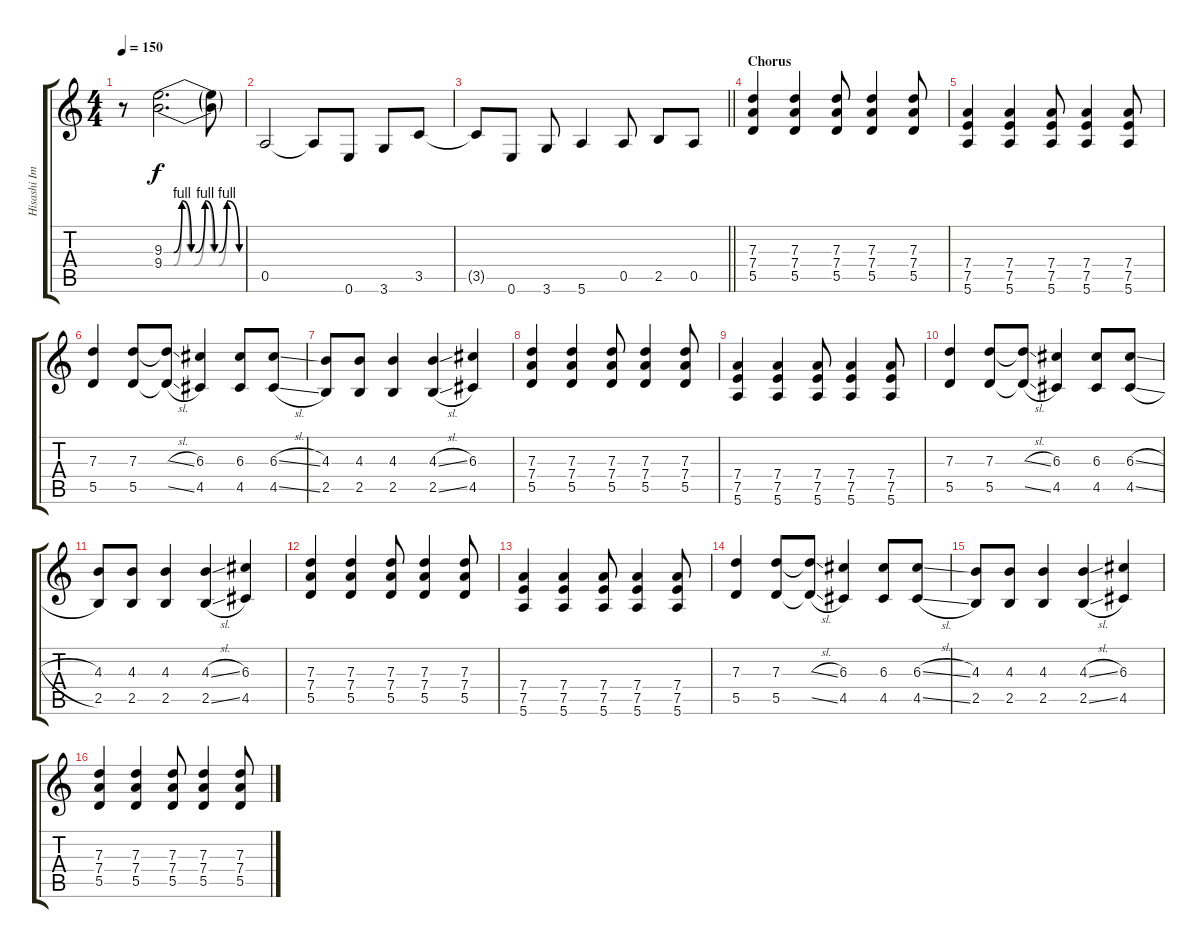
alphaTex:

\track ("Hisashi Imai" "Hisashi Im") {instrument overdrivenguitar}
\staff {score tabs}
\tuning (E4 B3 G3 D3 A2 E2) {hide}
\ts (4 4)
\tempo 150
\clef g2
\ks c
r.8{dy f} (9.3{be (custom 0 0 7 0 13 4 20 0 23 0 30 4 37 0 40 0 46 4 55 0 60 0)} 9.4{be (custom 0 0 7 0 13 4 19 0 22 0 30 4 36 0 40 0 46 4 55 0 60 0)}).2{d} (9.3{t} 9.4{t}).8 |
0.5.2 0.5{t}.8 0.6.8 3.6.8 3.5.8 |
\barLineRight lightlight
3.5{t}.8 0.6.8 3.6.8 5.6.4 0.5.8 2.5.8 0.5.8 |
\section ("" "Chorus")
(7.3 7.4 5.5).4 (7.3 7.4 5.5).4 (7.3 7.4 5.5).8 (7.3 7.4 5.5).4 (7.3 7.4 5.5).8 |
(7.4 7.5 5.6).4 (7.4 7.5 5.6).4 (7.4 7.5 5.6).8 (7.4 7.5 5.6).4 (7.4 7.5 5.6).8 |
(7.3 5.5).4 (7.3 5.5).8 (7.3{sl t} 5.5{sl t}).8 (6.3 4.5).4 (6.3 4.5).8 (6.3{sl} 4.5{sl}).8 |
(4.3 2.5).8 (4.3 2.5).8 (4.3 2.5).4 (4.3{sl} 2.5{sl}).4 (6.3 4.5).4 |
(7.3 7.4 5.5).4 (7.3 7.4 5.5).4 (7.3 7.4 5.5).8 (7.3 7.4 5.5).4 (7.3 7.4 5.5).8 |
(7.4 7.5 5.6).4 (7.4 7.5 5.6).4 (7.4 7.5 5.6).8 (7.4 7.5 5.6).4 (7.4 7.5 5.6).8 |
(7.3 5.5).4 (7.3 5.5).8 (7.3{sl t} 5.5{sl t}).8 (6.3 4.5).4 (6.3 4.5).8 (6.3{sl} 4.5{sl}).8 |
(4.3 2.5).8 (4.3 2.5).8 (4.3 2.5).4 (4.3{sl} 2.5{sl}).4 (6.3 4.5).4 |
(7.3 7.4 5.5).4 (7.3 7.4 5.5).4 (7.3 7.4 5.5).8 (7.3 7.4 5.5).4 (7.3 7.4 5.5).8 |
(7.4 7.5 5.6).4 (7.4 7.5 5.6).4 (7.4 7.5 5.6).8 (7.4 7.5 5.6).4 (7.4 7.5 5.6).8 |
(7.3 5.5).4 (7.3 5.5).8 (7.3{sl t} 5.5{sl t}).8 (6.3 4.5).4 (6.3 4.5).8 (6.3{sl} 4.5{sl}).8 |
(4.3 2.5).8 (4.3 2.5).8 (4.3 2.5).4 (4.3{sl} 2.5{sl}).4 (6.3 4.5).4 |
(7.3 7.4 5.5).4 (7.3 7.4 5.5).4 (7.3 7.4 5.5).8 (7.3 7.4 5.5).4 (7.3 7.4 5.5).8
